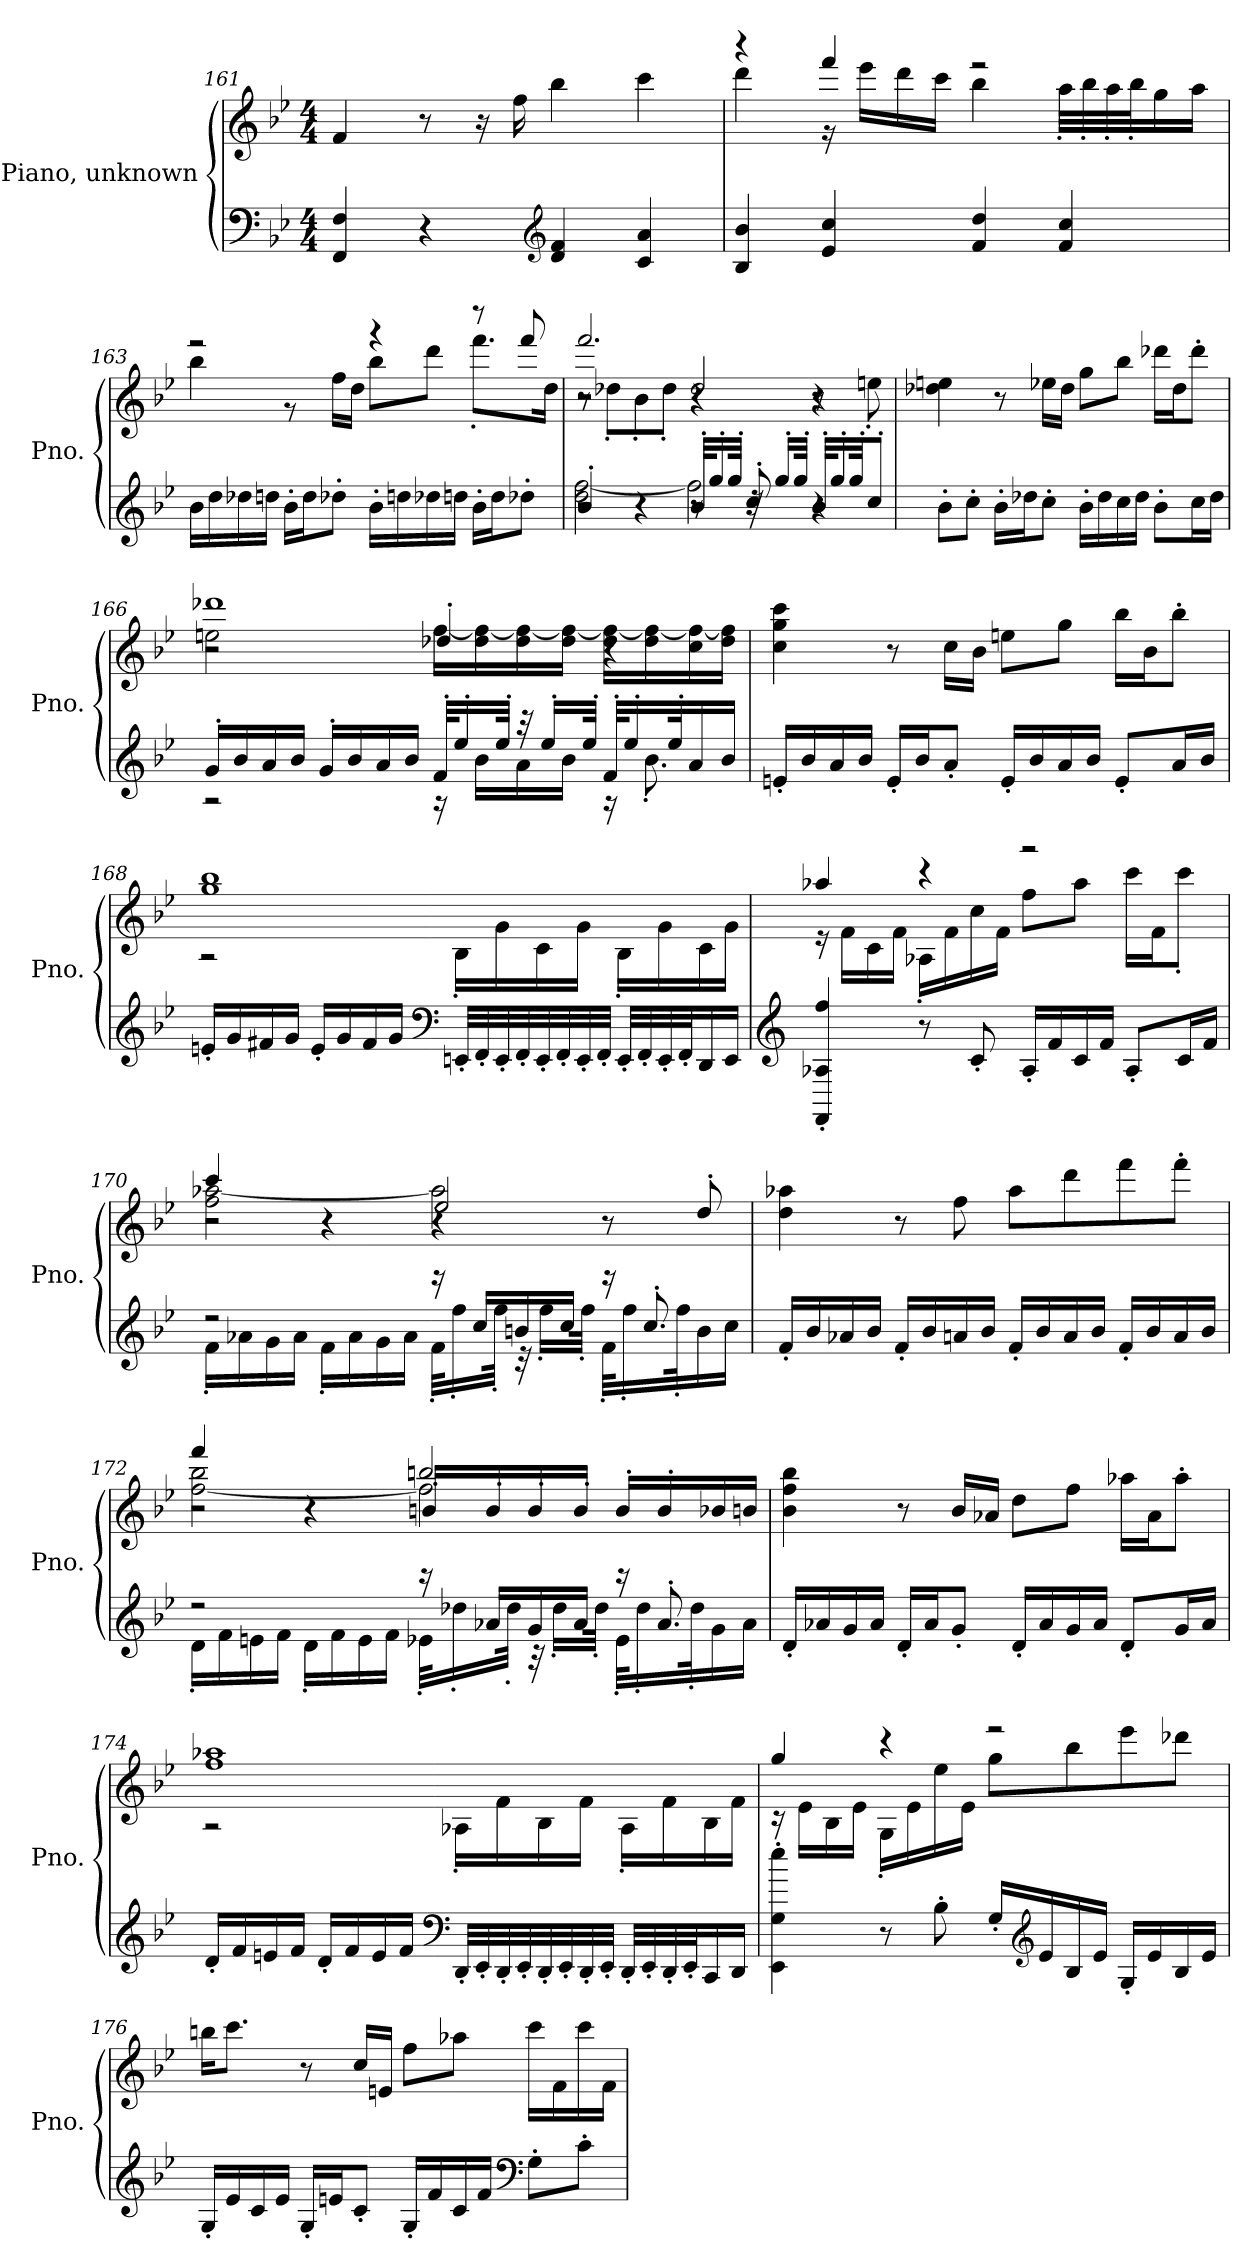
**kern	**kern
*part1	*part1
*staff2	*staff1
*I"Piano, unknown	*
*I'Pno.	*
*clefF4	*clefG2
*k[b-e-]	*k[b-e-]
*M4/4	*M4/4
=161	=161
4FF/ 4F/	4f/
4r	8r
.	16r
.	16ff\
*clefG2	*
4d/ 4f/	4bb-\
4c/ 4a/	4ccc\
!!LO:LB:g=z
=162	=162
*	*^
4B-/ 4b-/	4r	4ddd\
4e-/ 4cc/	4fff/	16r
.	.	16eee-\LL
.	.	16ddd\
.	.	16ccc\JJ
4f/ 4dd/	2r	4bb-\
4f/ 4cc/	.	32aa'\LLL
.	.	32bb-'\
.	.	32aa'\
.	.	32bb-'\J
.	.	16gg\
.	.	16aa\JJ
=163	=163	=163
16b-\LL	2r	4bb-\
16dd\	.	.
16dd-X\	.	.
16ddn\JJ	.	.
16b-'\LL	.	8r
16dd\J	.	.
8dd-X'\J	.	16ff\LL
.	.	16dd\JJ
16b-'\LL	4r	8bb-\L
16ddn\	.	.
16dd-X\	.	8ddd\J
16ddn\JJ	.	.
16b-'\LL	8r	8.fff'\L
16dd\J	.	.
8dd-X'\J	8fff/	.
.	.	16dd\Jk
!!LO:LB:g=z
=164	=164	=164
*^	*	*^
*	*^	*	*	*
4b-'/	2dd\ [2ff\	2r	2.fff/	8r	2r
.	.	.	.	8dd-X'\L	.
4r	.	.	.	8b-'\	.
.	.	.	.	8dd-'\J	.
32b-'/KLL	2ff\]	8r	.	4r	2dd-/
16gg'/	.	.	.	.	.
32gg'/JJk	.	.	.	.	.
32r	.	8cc'/	.	.	.
16gg'/LL	.	.	.	.	.
32gg'/JJk	.	.	.	.	.
32b-'/KLL	.	4r	4r	8r	.
16gg'/	.	.	.	.	.
32gg'/JK	.	.	.	.	.
8cc'/J	.	.	.	8een'\	.
*v	*v	*v	*	*	*
*	*v	*v	*v
=165	=165
8b-'\L	4dd-X\ 4een\
8cc'\J	.
16b-'\LL	8r
16dd-X\J	.
8cc'\J	16ee-X\LL
.	16dd-\JJ
16b-'\LL	8gg\L
16dd-\	.
16cc\	8bb-\J
16dd-\JJ	.
8b-'\L	16ddd-X\LL
.	16dd-\J
16cc\L	8ddd-'\J
16dd-\JJ	.
!!LO:LB:g=z
=166	=166
*^	*^
*	*	*	*^
16g'/LL	2r	1ddd-X	2een\	2r
16b-/	.	.	.	.
16a/	.	.	.	.
16b-/JJ	.	.	.	.
16g'/LL	.	.	.	.
16b-/	.	.	.	.
16a/	.	.	.	.
16b-/JJ	.	.	.	.
32f'/KLL	16r	.	[16ff\LL	4dd-X'/
16ee-'/	.	.	.	.
.	16b-\LL	.	16dd-\ 16ff\_	.
32ee-'/JJk	.	.	.	.
32r	16a\	.	16dd-\ 16ff\_	.
16ee-'/LL	.	.	.	.
.	16b-\JJ	.	16dd-\ 16ff\_JJ	.
32ee-'/JJk	.	.	.	.
32f'/KLL	16r	.	16dd-\ 16ff\_LL	4r
16ee-'/	.	.	.	.
.	8.b-'\	.	16dd-\ 16ff\_	.
32ee-'/K	.	.	.	.
16a/	.	.	16cc\ 16ff\_	.
16b-/JJ	.	.	16dd-\ 16ff\]JJ	.
*v	*v	*	*	*
*	*v	*v	*v
=167	=167
16en'/LL	4cc\ 4gg\ 4ccc\
16b-/	.
16a/	.
16b-/JJ	.
16e'/LL	8r
16b-/J	.
8a'/J	16cc\LL
.	16b-\JJ
16e'/LL	8een\L
16b-/	.
16a/	8gg\J
16b-/JJ	.
8e'/L	16bb-\LL
.	16b-\J
16a/L	8bb-'\J
16b-/JJ	.
!!LO:PB:g=z
=168	=168
*	*^
16en'/LL	1gg 1bb-	2r
16g/	.	.
16f#X/	.	.
16g/JJ	.	.
16e'/LL	.	.
16g/	.	.
16f#/	.	.
16g/JJ	.	.
*clefF4	*	*
32EEn'/LLL	.	16B-'\LL
32FF'/	.	.
32EE'/	.	16g\
32FF'/	.	.
32EE'/	.	16c\
32FF'/	.	.
32EE'/	.	16g\JJ
32FF'/JJJ	.	.
32EE'/LLL	.	16B-'\LL
32FF'/	.	.
32EE'/	.	16g\
32FF'/J	.	.
16DD/	.	16c\
16EE/JJ	.	16g\JJ
=169	=169	=169
*clefG2	*	*
4FF/' 4A-X/' 4ff/'	4aa-X/	16r
.	.	16f\LL
.	.	16c\
.	.	16f\JJ
8r	4r	16A-X'\LL
.	.	16f\
8c'/	.	16cc\
.	.	16f\JJ
16A-'/LL	2r	8ff\L
16f/	.	.
16c/	.	8aa-\J
16f/JJ	.	.
8A-'/L	.	16ccc\LL
.	.	16f\J
16c/L	.	8ccc'\J
16f/JJ	.	.
!!LO:LB:g=z
=170	=170	=170
*^	*	*^
2r	16f'\LL	4ccc/	2ff\ [2aa-X\	2r
.	16a-X\	.	.	.
.	16g\	.	.	.
.	16a-\JJ	.	.	.
.	16f'\LL	4r	.	.
.	16a-\	.	.	.
.	16g\	.	.	.
.	16a-\JJ	.	.	.
16r	32f'\KLL	4r	2aa-\]	2ee-/
.	16ff'\	.	.	.
16cc/LL	.	.	.	.
.	32ff'\JJk	.	.	.
16bn/	32r	.	.	.
.	16ff'\LL	.	.	.
16cc/JJ	.	.	.	.
.	32ff'\JJk	.	.	.
16r	32f'\KLL	8r	.	.
.	16ff'\	.	.	.
8.cc'/	.	.	.	.
.	32ff'\K	.	.	.
.	16b\	8dd'/	.	.
.	16cc\JJ	.	.	.
*v	*v	*	*	*
*	*v	*v	*v
=171	=171
16f'/LL	4dd\ 4aa-X\
16b-/	.
16a-X/	.
16b-/JJ	.
16f'/LL	8r
16b-/	.
16an/	8ff\
16b-/JJ	.
16f'/LL	8aa-\L
16b-/	.
16a/	8ddd\
16b-/JJ	.
16f'/LL	8fff\
16b-/	.
16a/	8fff'\J
16b-/JJ	.
!!LO:LB:g=z
=172	=172
*^	*^
*	*	*	*^
2r	16d'\LL	2r	[2ff\ 2bb-\	4fff/
.	16f\	.	.	.
.	16en\	.	.	.
.	16f\JJ	.	.	.
.	16d'\LL	.	.	4r
.	16f\	.	.	.
.	16e\	.	.	.
.	16f\JJ	.	.	.
16r	32e-X'\KLL	2bbn/	2ff\]	16bn'/LL
.	16dd-X'\	.	.	.
16a-X/LL	.	.	.	16b'/
.	32dd-'\JJk	.	.	.
16g/	32r	.	.	16b'/
.	16dd-'\LL	.	.	.
16a-/JJ	.	.	.	16b'/JJ
.	32dd-'\JJk	.	.	.
16r	32e-'\KLL	.	.	16b'/LL
.	16dd-'\	.	.	.
8.a-'/	.	.	.	16b'/
.	32dd-'\K	.	.	.
.	16g\	.	.	16b-X/
.	16a-\JJ	.	.	16bn/JJ
*v	*v	*	*	*
*	*v	*v	*v
=173	=173
16d'/LL	4b-\ 4ff\ 4bb-\
16a-X/	.
16g/	.
16a-/JJ	.
16d'/LL	8r
16a-/J	.
8g'/J	16b-/LL
.	16a-X/JJ
16d'/LL	8dd\L
16a-/	.
16g/	8ff\J
16a-/JJ	.
8d'/L	16aa-X\LL
.	16a-\J
16g/L	8aa-'\J
16a-/JJ	.
!!LO:LB:g=z
=174	=174
*	*^
16d'/LL	1ff 1aa-X	2r
16f/	.	.
16en/	.	.
16f/JJ	.	.
16d'/LL	.	.
16f/	.	.
16e/	.	.
16f/JJ	.	.
*clefF4	*	*
32DD'/LLL	.	16A-X'\LL
32EE-'/	.	.
32DD'/	.	16f\
32EE-'/	.	.
32DD'/	.	16B-\
32EE-'/	.	.
32DD'/	.	16f\JJ
32EE-'/JJJ	.	.
32DD'/LLL	.	16A-'\LL
32EE-'/	.	.
32DD'/	.	16f\
32EE-'/J	.	.
16CC/	.	16B-\
16DD/JJ	.	16f\JJ
!!LO:LB:g=z	!!
=175	=175	=175
4EE-\' 4G\' 4ee-\'	4gg/	16r
.	.	16e-\LL
.	.	16B-\
.	.	16e-\JJ
8r	4r	16G'\LL
.	.	16e-\
8B-'\	.	16ee-\
.	.	16e-\JJ
16G'/LL	2r	8gg\L
*clefG2	*	*
16e-/	.	.
16B-/	.	8bb-\
16e-/JJ	.	.
16G'/LL	.	8eee-\
16e-/	.	.
16B-/	.	8ddd-X\J
16e-/JJ	.	.
*	*v	*v
=176	=176
16G'/LL	16bbn\KL
16e-/	8.ccc\J
16c/	.
16e-/JJ	.
16G'/LL	8r
16en/J	.
8c'/J	16cc/LL
.	16en/JJ
16G'/LL	8ff\L
16f/	.
16c/	8aa-X\J
16f/JJ	.
*clefF4	*
8G'\L	16ccc\LL
.	16f\
8c'\J	16ccc\
.	16f\JJ
=	=
*-	*-
